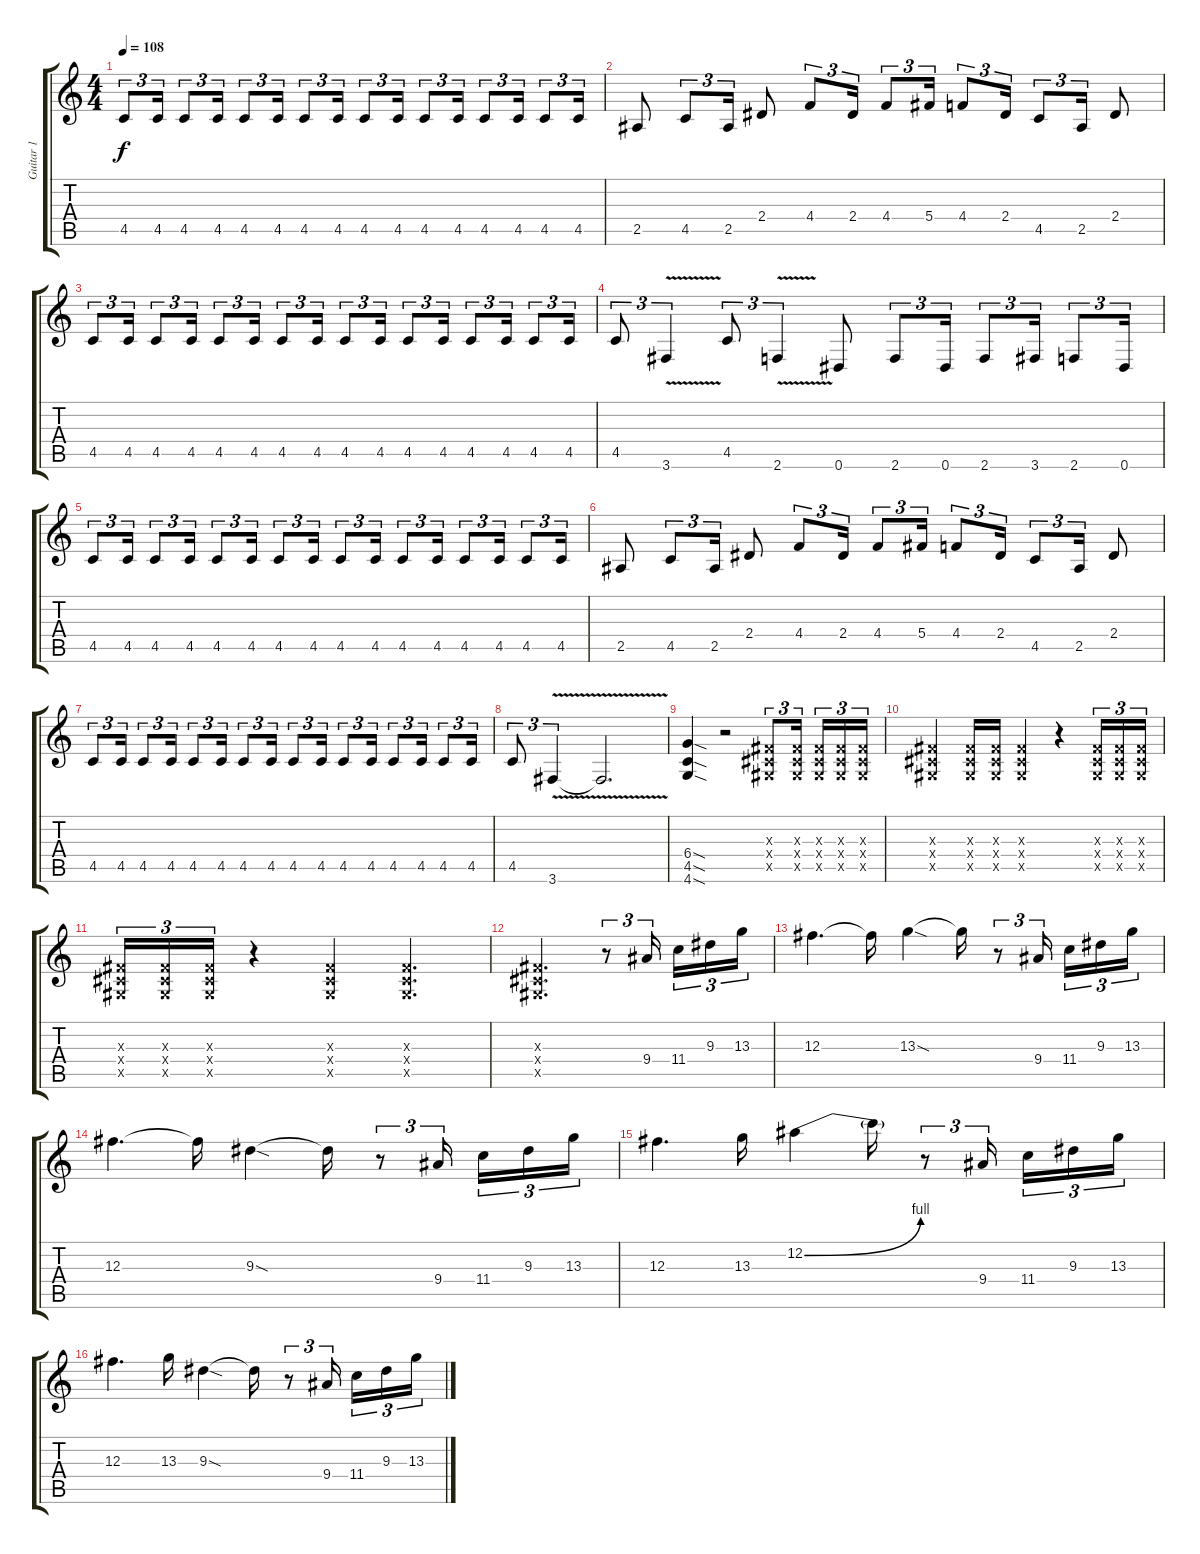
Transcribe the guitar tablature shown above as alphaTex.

\track ("Guitar 1" "Guitar 1") {instrument distortionguitar}
\staff {score tabs}
\tuning (Eb4 Bb3 Gb3 Db3 Ab2 Eb2) {hide}
\ts (4 4)
\tempo 108
\clef g2
\ks c
4.5.8{tu (3 2) dy f} 4.5.16{tu (3 2)} 4.5.8{tu (3 2)} 4.5.16{tu (3 2)} 4.5.8{tu (3 2)} 4.5.16{tu (3 2)} 4.5.8{tu (3 2)} 4.5.16{tu (3 2)} 4.5.8{tu (3 2)} 4.5.16{tu (3 2)} 4.5.8{tu (3 2)} 4.5.16{tu (3 2)} 4.5.8{tu (3 2)} 4.5.16{tu (3 2)} 4.5.8{tu (3 2)} 4.5.16{tu (3 2)} |
2.5.8 4.5.8{tu (3 2)} 2.5.16{tu (3 2)} 2.4.8 4.4.8{tu (3 2)} 2.4.16{tu (3 2)} 4.4.8{tu (3 2)} 5.4.16{tu (3 2)} 4.4.8{tu (3 2)} 2.4.16{tu (3 2)} 4.5.8{tu (3 2)} 2.5.16{tu (3 2)} 2.4.8 |
4.5.8{tu (3 2)} 4.5.16{tu (3 2)} 4.5.8{tu (3 2)} 4.5.16{tu (3 2)} 4.5.8{tu (3 2)} 4.5.16{tu (3 2)} 4.5.8{tu (3 2)} 4.5.16{tu (3 2)} 4.5.8{tu (3 2)} 4.5.16{tu (3 2)} 4.5.8{tu (3 2)} 4.5.16{tu (3 2)} 4.5.8{tu (3 2)} 4.5.16{tu (3 2)} 4.5.8{tu (3 2)} 4.5.16{tu (3 2)} |
4.5.8{tu (3 2)} 3.6{v}.4{tu (3 2)} 4.5.8{tu (3 2)} 2.6{v}.4{tu (3 2)} 0.6.8 2.6.8{tu (3 2)} 0.6.16{tu (3 2)} 2.6.8{tu (3 2)} 3.6.16{tu (3 2)} 2.6.8{tu (3 2)} 0.6.16{tu (3 2)} |
4.5.8{tu (3 2)} 4.5.16{tu (3 2)} 4.5.8{tu (3 2)} 4.5.16{tu (3 2)} 4.5.8{tu (3 2)} 4.5.16{tu (3 2)} 4.5.8{tu (3 2)} 4.5.16{tu (3 2)} 4.5.8{tu (3 2)} 4.5.16{tu (3 2)} 4.5.8{tu (3 2)} 4.5.16{tu (3 2)} 4.5.8{tu (3 2)} 4.5.16{tu (3 2)} 4.5.8{tu (3 2)} 4.5.16{tu (3 2)} |
2.5.8 4.5.8{tu (3 2)} 2.5.16{tu (3 2)} 2.4.8 4.4.8{tu (3 2)} 2.4.16{tu (3 2)} 4.4.8{tu (3 2)} 5.4.16{tu (3 2)} 4.4.8{tu (3 2)} 2.4.16{tu (3 2)} 4.5.8{tu (3 2)} 2.5.16{tu (3 2)} 2.4.8 |
4.5.8{tu (3 2)} 4.5.16{tu (3 2)} 4.5.8{tu (3 2)} 4.5.16{tu (3 2)} 4.5.8{tu (3 2)} 4.5.16{tu (3 2)} 4.5.8{tu (3 2)} 4.5.16{tu (3 2)} 4.5.8{tu (3 2)} 4.5.16{tu (3 2)} 4.5.8{tu (3 2)} 4.5.16{tu (3 2)} 4.5.8{tu (3 2)} 4.5.16{tu (3 2)} 4.5.8{tu (3 2)} 4.5.16{tu (3 2)} |
4.5.8{tu (3 2)} 3.6{v}.4{tu (3 2)} 3.6{t}.2{d} |
(6.4{sod} 4.5{sod} 4.6{sod}).4 r.2 (0.3{x} 0.4{x} 0.5{x}).8{tu (3 2)} (0.3{x} 0.4{x} 0.5{x}).16{tu (3 2) beam splitsecondary} (0.3{x} 0.4{x} 0.5{x}).16{tu (3 2)} (0.3{x} 0.4{x} 0.5{x}).16{tu (3 2)} (0.3{x} 0.4{x} 0.5{x}).16{tu (3 2)} |
(0.3{x} 0.4{x} 0.5{x}).4 (0.3{x} 0.4{x} 0.5{x}).16 (0.3{x} 0.4{x} 0.5{x}).16 (0.3{x} 0.4{x} 0.5{x}).4 r.4 (0.3{x} 0.4{x} 0.5{x}).16{tu (3 2)} (0.3{x} 0.4{x} 0.5{x}).16{tu (3 2)} (0.3{x} 0.4{x} 0.5{x}).16{tu (3 2)} |
(0.3{x} 0.4{x} 0.5{x}).16{tu (3 2)} (0.3{x} 0.4{x} 0.5{x}).16{tu (3 2)} (0.3{x} 0.4{x} 0.5{x}).16{tu (3 2)} r.4 (0.3{x} 0.4{x} 0.5{x}).4 (0.3{x} 0.4{x} 0.5{x}).4{d} |
(0.3{x} 0.4{x} 0.5{x}).2{d} r.8{tu (3 2)} 9.4.16{tu (3 2) beam splitsecondary} 11.4.16{tu (3 2)} 9.3.16{tu (3 2)} 13.3.16{tu (3 2)} |
12.3.4{d} 12.3{t}.16 13.3{sod}.4 13.3{t}.16 r.8{tu (3 2)} 9.4.16{tu (3 2) beam splitsecondary} 11.4.16{tu (3 2)} 9.3.16{tu (3 2)} 13.3.16{tu (3 2)} |
12.3.4{d} 12.3{t}.16 9.3{sod}.4 9.3{t}.16 r.8{tu (3 2)} 9.4.16{tu (3 2) beam splitsecondary} 11.4.16{tu (3 2)} 9.3.16{tu (3 2)} 13.3.16{tu (3 2)} |
12.3.4{d} 13.3.16 12.2{be (bend 0 0 60 4)}.4 12.2{t}.16 r.8{tu (3 2)} 9.4.16{tu (3 2) beam splitsecondary} 11.4.16{tu (3 2)} 9.3.16{tu (3 2)} 13.3.16{tu (3 2)} |
12.3.4{d} 13.3.16 9.3{sod}.4 9.3{t}.16 r.8{tu (3 2)} 9.4.16{tu (3 2) beam splitsecondary} 11.4.16{tu (3 2)} 9.3.16{tu (3 2)} 13.3.16{tu (3 2)}
